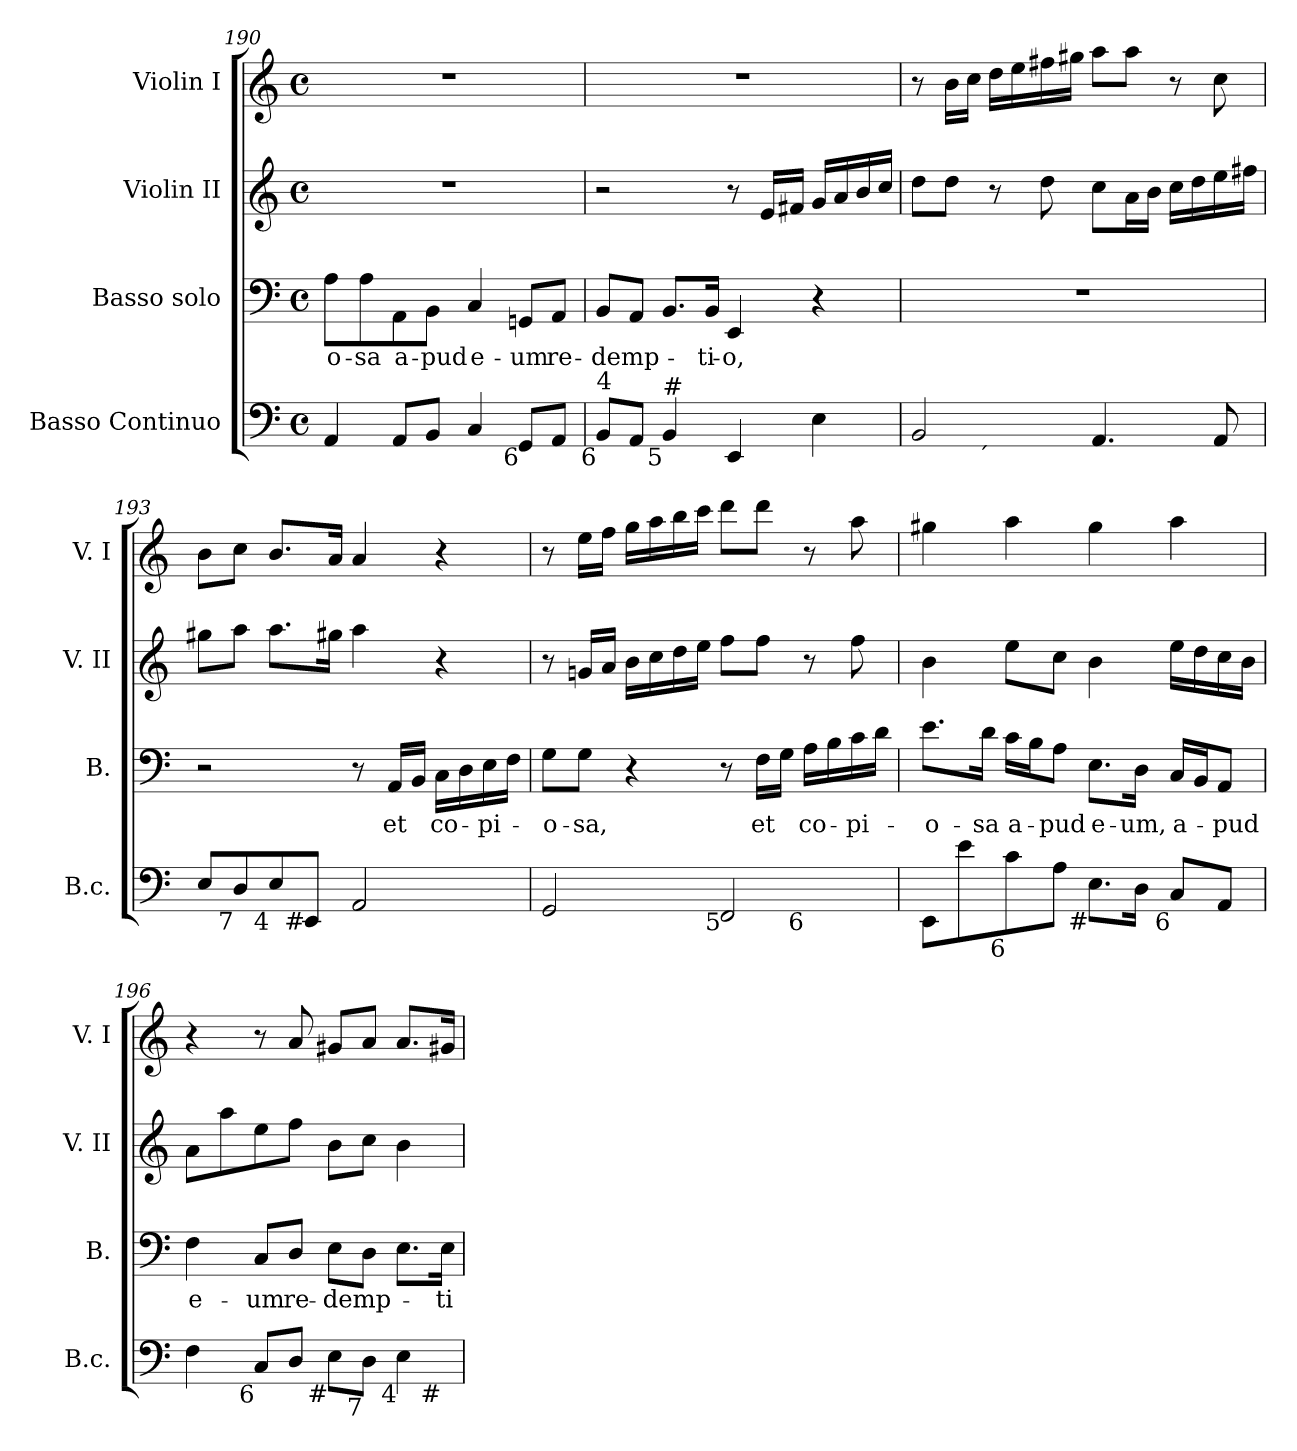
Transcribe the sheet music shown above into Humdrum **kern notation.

**kern	**kern	**text	**kern	**kern
*part4	*part3	*part3	*part2	*part1
*staff4	*staff3	*staff3	*staff2	*staff1
*I"Basso Continuo	*I"Basso solo	*	*I"Violin II	*I"Violin I
*I'B.c.	*I'B.	*	*I'V. II	*I'V. I
*clefF4	*clefF4	*	*clefG2	*clefG2
*k[]	*k[]	*	*k[]	*k[]
*a:	*a:	*	*a:	*a:
*M4/4	*M4/4	*	*M4/4	*M4/4
*met(c)	*met(c)	*	*met(c)	*met(c)
=190	=190	=190	=190	=190
!	!	!LO:LY:b:color=#000000	!	!
4AAi/	8Ai\L	-o-	1r	1r
!	!	!LO:LY:b:color=#000000	!	!
.	8Ai\	-sa	.	.
!	!	!LO:LY:b:color=#000000	!	!
8AAi/L	8AAi\	a-	.	.
!	!	!LO:LY:b:color=#000000	!	!
8BBi/J	8BBi\J	-pud	.	.
!	!	!LO:LY:b:color=#000000	!	!
4Ci/	4Ci/	e-	.	.
!LO:TX:b:rj:t=6	!	!	!	!
!	!	!LO:LY:b:color=#000000	!	!
8GGi/L	8GGni/L	-um	.	.
!	!	!LO:LY:b:color=#000000	!	!
8AAi/J	8AAi/J	re-	.	.
=191	=191	=191	=191	=191
!LO:TX:b:rj:t=6	!	!	!	!
!LO:TX:t=4	!	!	!	!
!	!	!LO:LY:b:color=#000000	!	!
8BBi/L	8BBi/L	-demp-	2r	1r
8AAi/J	8AAi/J	.	.	.
!LO:TX:b:rj:t=5	!	!	!	!
!LO:TX:t=#	!	!	!	!
4BBi/	8.BBi/L	.	.	.
!	!	!LO:LY:b:color=#000000	!	!
.	16BBi/Jk	-ti-	.	.
!	!	!LO:LY:b:color=#000000	!	!
4EEi/	4EEi/	-o,	8r	.
.	.	.	16ei/LL	.
.	.	.	16f#Xi/JJ	.
4Ei\	4r	.	16gi/LL	.
.	.	.	16ai/	.
.	.	.	16bi/	.
.	.	.	16cci/JJ	.
=192	=192	=192	=192	=192
!LO:TX:b:rj:t=5	!	!	!	!
*^	*	*	*	*
2BBi/	4ryy	1r	.	8ddi\L	8r
.	.	.	.	8ddi\J	16bi\LL
.	.	.	.	.	16cci\JJ
!	!LO:TX:b:rj:t=´	!	!	!	!
.	2.ryy	.	.	8r	16ddi\LL
.	.	.	.	.	16eei\
.	.	.	.	8ddi\	16ff#Xi\
.	.	.	.	.	16gg#Xi\JJ
4.AAi/	.	.	.	8cci\L	8aai\L
.	.	.	.	16ai\L	8aai\J
.	.	.	.	16bi\JJ	.
.	.	.	.	16cci\LL	8r
.	.	.	.	16ddi\	.
8AAi/	.	.	.	16eei\	8cci\
.	.	.	.	16ff#Xi\JJ	.
!!LO:LB:g=z
=193	=193	=193	=193	=193	=193
!LO:TX:b:rj:t=#	!	!	!	!	!
*v	*v	*	*	*	*
8Ei/L	2r	.	8gg#Xi\L	8bi\L
!LO:TX:b:rj:t=7	!	!	!	!
8Di/	.	.	8aai\J	8cci\J
!LO:TX:b:rj:t=4	!	!	!	!
8Ei/	.	.	8.aai\L	8.bi/L
!LO:TX:b:rj:t=#	!	!	!	!
8EEi/J	.	.	.	.
.	.	.	16gg#Xi\Jk	16ai/Jk
2AAi/	8r	.	4aai\	4ai/
!	!	!LO:LY:b:color=#000000	!	!
.	16AAi/LL	et	.	.
.	16BBi/JJ	.	.	.
!	!	!LO:LY:b:color=#000000	!	!
.	16Ci\LL	co-	4r	4r
.	16Di\	.	.	.
!	!	!LO:LY:b:color=#000000	!	!
.	16Ei\	-pi-	.	.
.	16Fi\JJ	.	.	.
=194	=194	=194	=194	=194
!LO:TX:b:rj:t=6	!	!	!	!
!	!	!LO:LY:b:color=#000000	!	!
*^	*	*	*	*
2GGi/	2.ryy	8Gi\L	-o-	8r	8r
!	!	!	!LO:LY:b:color=#000000	!	!
.	.	8Gi\J	-sa,	16gni/LL	16eei\LL
.	.	.	.	16ai/JJ	16ffi\JJ
.	.	4r	.	16bi\LL	16ggi\LL
.	.	.	.	16cci\	16aai\
.	.	.	.	16ddi\	16bbi\
.	.	.	.	16eei\JJ	16ccci\JJ
!LO:TX:b:rj:t=5	!	!	!	!	!
2FFi/	.	8r	.	8ffi\L	8dddi\L
!	!	!	!LO:LY:b:color=#000000	!	!
.	.	16Fi\LL	et	8ffi\J	8dddi\J
.	.	16Gi\JJ	.	.	.
!	!LO:TX:b:rj:t=6	!	!	!	!
!	!	!	!LO:LY:b:color=#000000	!	!
.	4ryy	16Ai\LL	co-	8r	8r
.	.	16Bi\	.	.	.
!	!	!	!LO:LY:b:color=#000000	!	!
.	.	16ci\	-pi-	8ffi\	8aai\
.	.	16di\JJ	.	.	.
*v	*v	*	*	*	*
=195	=195	=195	=195	=195
*^	*	*	*	*
!LO:TX:b:rj:t=#	!	!	!	!	!
!	!	!	!LO:LY:b:color=#000000	!	!
*v	*v	*	*	*	*
8EEi\L	8.ei\L	-o-	4bi\	4gg#Xi\
8ei\	.	.	.	.
!	!	!LO:LY:b:color=#000000	!	!
.	16di\Jk	-sa	.	.
!LO:TX:b:rj:t=6	!	!	!	!
!	!	!LO:LY:b:color=#000000	!	!
8ci\	16ci\LL	a-	8eei\L	4aai\
.	16Bi\J	.	.	.
!	!	!LO:LY:b:color=#000000	!	!
8Ai\J	8Ai\J	-pud	8cci\J	.
!LO:TX:b:rj:t=#	!	!	!	!
!	!	!LO:LY:b:color=#000000	!	!
8.Ei\L	8.Ei\L	e-	4bi\	4gg#i\
!	!	!LO:LY:b:color=#000000	!	!
16Di\Jk	16Di\Jk	-um,	.	.
!LO:TX:b:rj:t=6	!	!	!	!
!	!	!LO:LY:b:color=#000000	!	!
8Ci/L	16Ci/LL	a-	16eei\LL	4aai\
.	16BBi/J	.	16ddi\	.
!	!	!LO:LY:b:color=#000000	!	!
8AAi/J	8AAi/J	-pud	16cci\	.
.	.	.	16bi\JJ	.
=196	=196	=196	=196	=196
!	!	!LO:LY:b:color=#000000	!	!
*^	*	*	*	*
4Fi\	2...ryy	4Fi\	e-	8ai\L	4r
.	.	.	.	8aai\	.
!LO:TX:b:rj:t=6	!	!	!	!	!
!	!	!	!LO:LY:b:color=#000000	!	!
8Ci/L	.	8Ci/L	-um	8eei\	8r
!	!	!	!LO:LY:b:color=#000000	!	!
8Di/J	.	8Di/J	re-	8ffi\J	8ai/
!LO:TX:b:rj:t=#	!	!	!	!	!
!	!	!	!LO:LY:b:color=#000000	!	!
8Ei\L	.	8Ei\L	-demp-	8bi\L	8g#Xi/L
!LO:TX:b:rj:t=7	!	!	!	!	!
8Di\J	.	8Di\J	.	8cci\J	8ai/J
!LO:TX:b:rj:t=4	!	!	!	!	!
4Ei\	.	8.Ei\L	.	4bi\	8.ai/L
!	!LO:TX:b:rj:t=#	!	!	!	!
!	!	!	!LO:LY:b:color=#000000	!	!
.	16ryy	16Ei\Jk	-ti-	.	16g#Xi/Jk
*v	*v	*	*	*	*
=	=	=	=	=
*-	*-	*-	*-	*-
